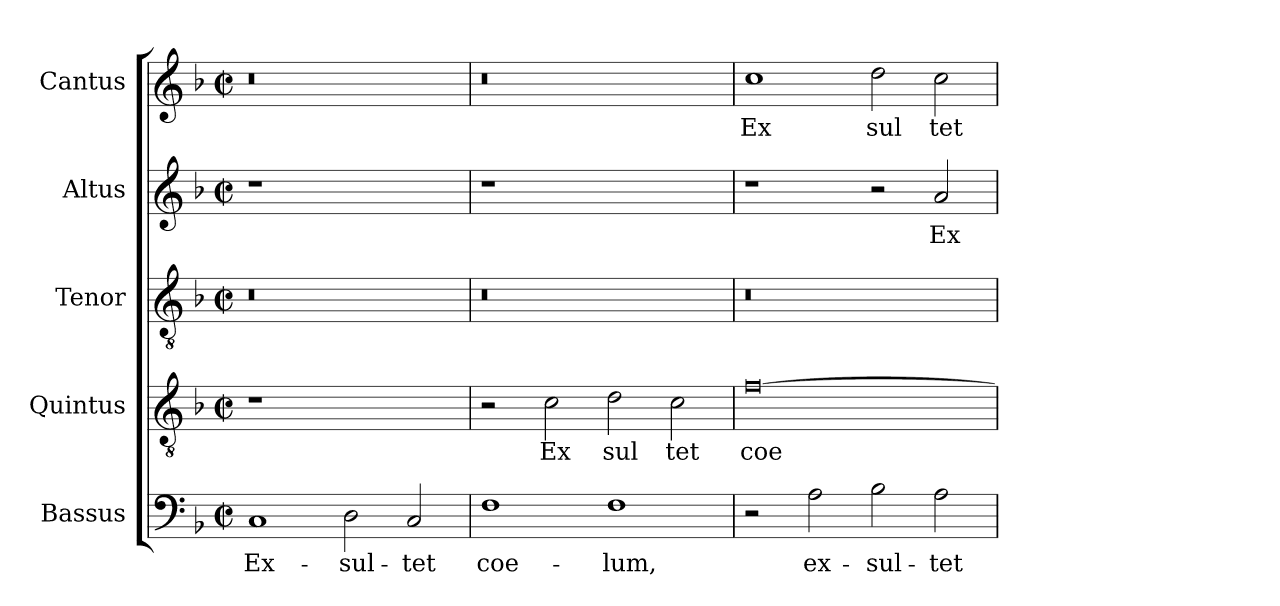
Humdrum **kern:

**kern	**text	**kern	**text	**kern	**kern	**text	**kern	**text
*part5	*part5	*part4	*part4	*part3	*part2	*part2	*part1	*part1
*staff5	*staff5	*staff4	*staff4	*staff3	*staff2	*staff2	*staff1	*staff1
*I"Bassus	*	*I"Quintus	*	*I"Tenor	*I"Altus	*	*I"Cantus	*
!!LO:PB:g=z
*stria5	*	*stria5	*	*stria5	*stria5	*	*stria5	*
*clefF4	*	*clefGv2	*	*clefGv2	*clefG2	*	*clefG2	*
*k[b-]	*	*k[b-]	*	*k[b-]	*k[b-]	*	*k[b-]	*
*F:	*	*F:	*	*F:	*F:	*	*F:	*
*M2/2	*	*M2/2	*	*M2/2	*M2/2	*	*M2/2	*
*met(c|)	*	*met(c|)	*	*met(c|)	*met(c|)	*	*met(c|)	*
=1	=1	=1	=1	=1	=1	=1	=1	=1
!	!LO:LY:b:cj	!	!	!	!	!	!	!
1C	Ex-	1r	.	0r	1r	.	0r	.
!	!LO:LY:b:cj	!	!	!	!	!	!	!
2D\	-sul-	1ryy	.	.	1ryy	.	.	.
!	!LO:LY:b:cj	!	!	!	!	!	!	!
2C/	-tet	.	.	.	.	.	.	.
=2	=2	=2	=2	=2	=2	=2	=2	=2
!	!LO:LY:b:cj	!	!	!	!	!	!	!
1F	coe-	2r	.	0r	1r	.	0r	.
!	!	!	!LO:LY:b:cj	!	!	!	!	!
.	.	2c\	Ex	.	.	.	.	.
!	!LO:LY:b:cj	!	!LO:LY:b:cj	!	!	!	!	!
1F	-lum,	2d\	sul	.	1ryy	.	.	.
!	!	!	!LO:LY:b:cj	!	!	!	!	!
.	.	2c\	tet	.	.	.	.	.
=3	=3	=3	=3	=3	=3	=3	=3	=3
!	!	!	!LO:LY:b:cj	!	!	!	!	!LO:LY:b:cj
2r	.	[>0f	coe	0r	1r	.	1cc	Ex
!	!LO:LY:b:cj	!	!	!	!	!	!	!
2A\	ex-	.	.	.	.	.	.	.
!	!LO:LY:b:cj	!	!	!	!	!	!	!LO:LY:b:cj
2B-\	-sul-	.	.	.	2r	.	2dd\	sul
!	!LO:LY:b:cj	!	!	!	!	!LO:LY:b:cj	!	!LO:LY:b:cj
2A\	-tet	.	.	.	2a/	Ex	2cc\	tet
=	=	=	=	=	=	=	=	=
*-	*-	*-	*-	*-	*-	*-	*-	*-
